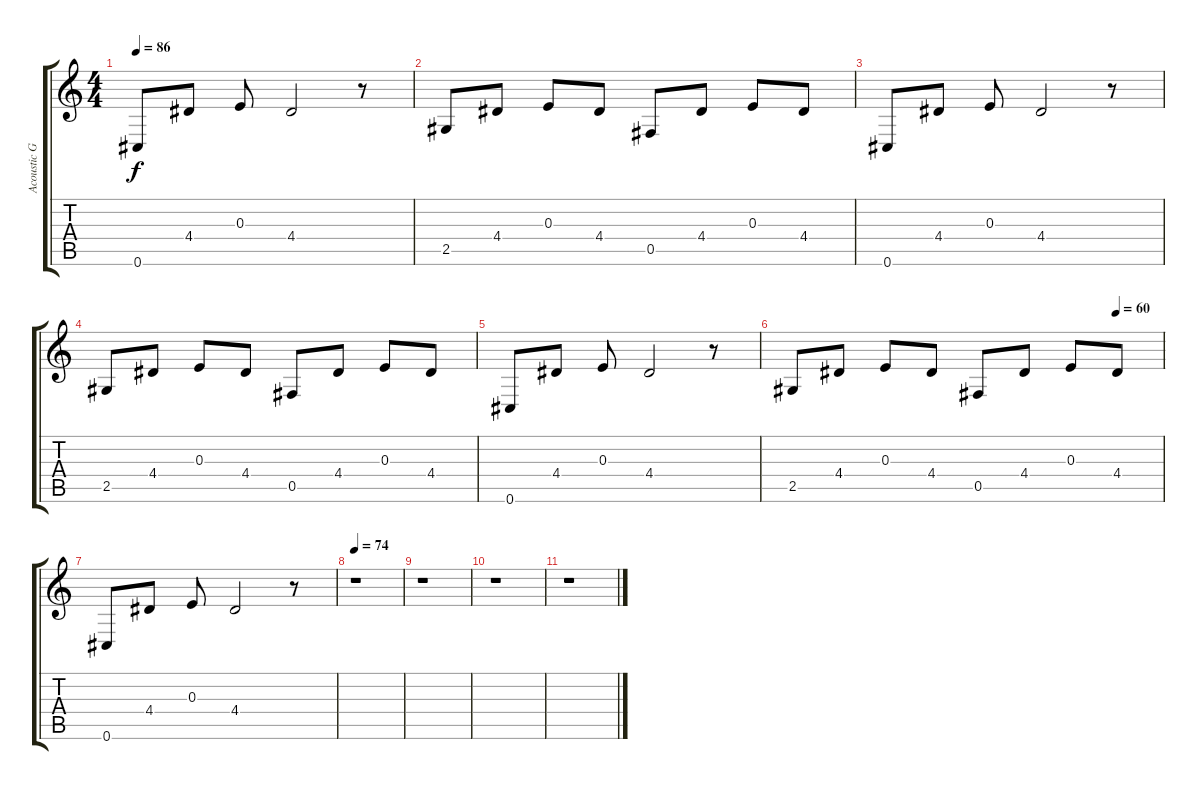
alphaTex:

\track ("Acoustic Guitar (C#)" "Acoustic G") {instrument acousticguitarsteel}
\staff {score tabs}
\tuning (Db4 Ab3 E3 B2 Gb2 Db2) {hide}
\ts (4 4)
\tempo 86
\clef g2
\ks c
0.6.8{dy f} 4.4.8 0.3.8 4.4.2 r.8 |
2.5.8{instrument acousticguitarsteel} 4.4.8 0.3.8 4.4.8 0.5.8 4.4.8 0.3.8 4.4.8 |
0.6.8 4.4.8 0.3.8 4.4.2 r.8 |
2.5.8{instrument acousticguitarsteel} 4.4.8 0.3.8 4.4.8 0.5.8 4.4.8 0.3.8 4.4.8 |
0.6.8 4.4.8 0.3.8 4.4.2 r.8 |
\tempo (60 0.875)
2.5.8{instrument acousticguitarsteel} 4.4.8 0.3.8 4.4.8 0.5.8 4.4.8 0.3.8 4.4.8 |
0.6.8 4.4.8 0.3.8 4.4.2 r.8 |
\tempo 74
r.1 |
r.1 |
r.1 |
r.1
